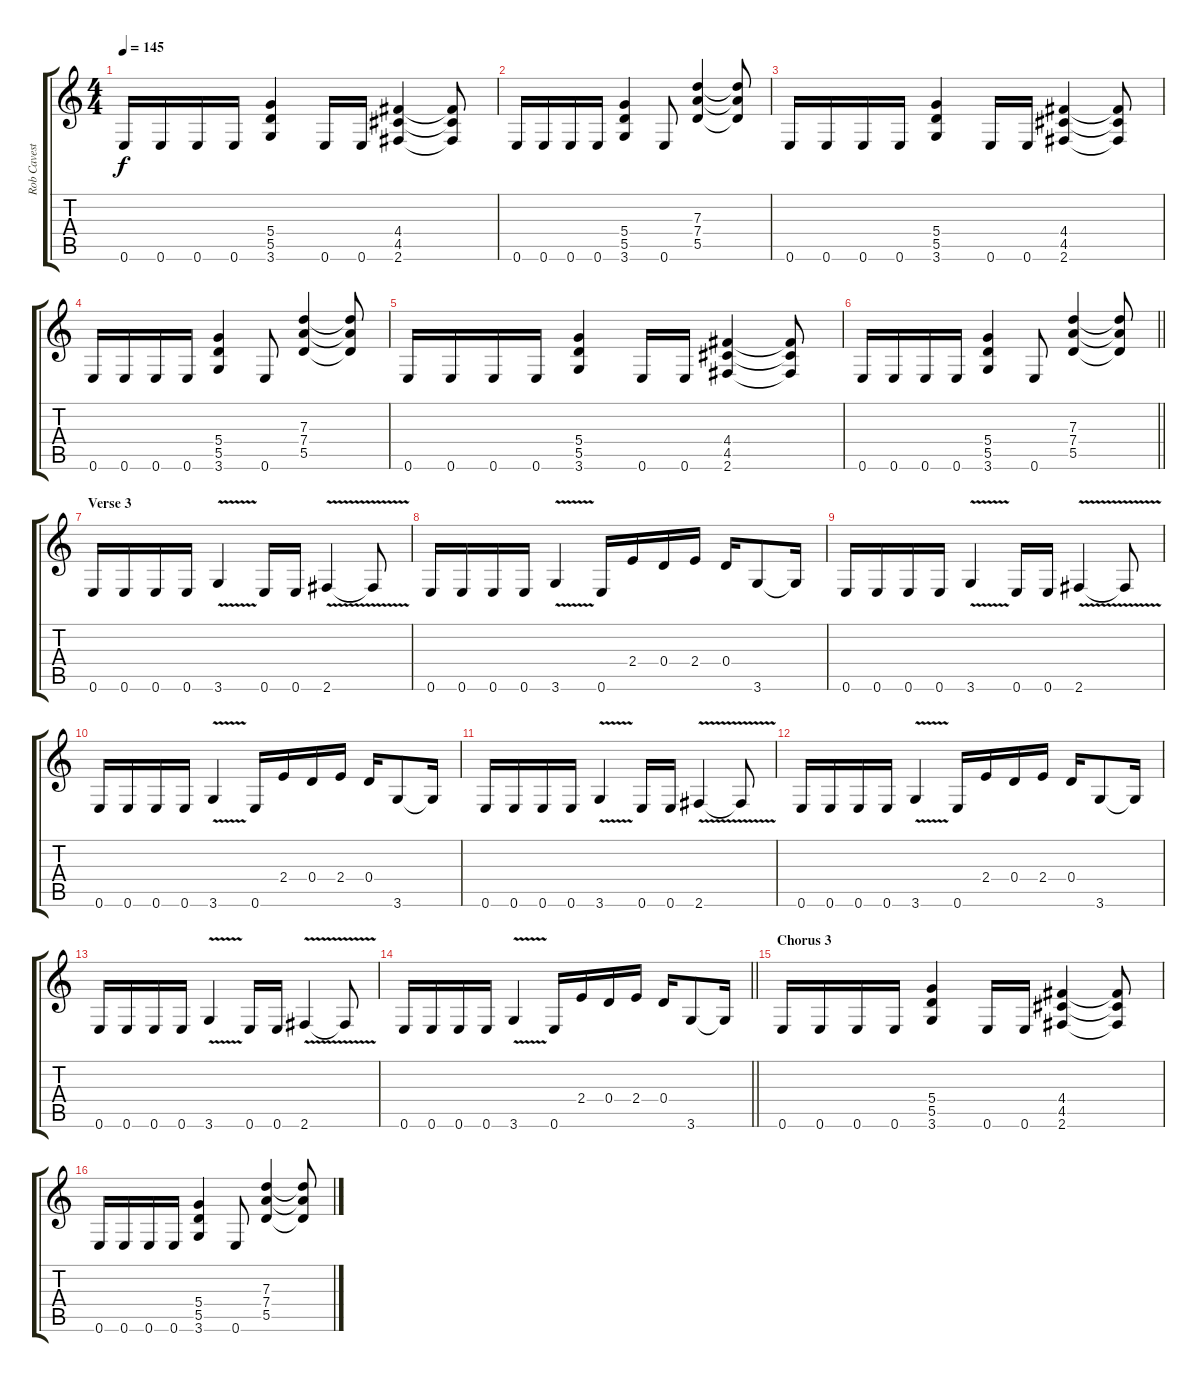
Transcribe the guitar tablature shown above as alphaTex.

\track ("Rob Cavestany" "Rob Cavest") {instrument distortionguitar}
\staff {score tabs}
\tuning (E4 B3 G3 D3 A2 E2) {hide}
\ts (4 4)
\tempo 145
\clef g2
\ks c
0.6.16{dy f} 0.6.16 0.6.16 0.6.16 (5.4 5.5 3.6).4 0.6.16 0.6.16 (4.4 4.5 2.6).4 (4.4{t} 4.5{t} 2.6{t}).8 |
0.6.16 0.6.16 0.6.16 0.6.16 (5.4 5.5 3.6).4 0.6.8 (7.3 7.4 5.5).4 (7.3{t} 7.4{t} 5.5{t}).8 |
0.6.16 0.6.16 0.6.16 0.6.16 (5.4 5.5 3.6).4 0.6.16 0.6.16 (4.4 4.5 2.6).4 (4.4{t} 4.5{t} 2.6{t}).8 |
0.6.16 0.6.16 0.6.16 0.6.16 (5.4 5.5 3.6).4 0.6.8 (7.3 7.4 5.5).4 (7.3{t} 7.4{t} 5.5{t}).8 |
0.6.16 0.6.16 0.6.16 0.6.16 (5.4 5.5 3.6).4 0.6.16 0.6.16 (4.4 4.5 2.6).4 (4.4{t} 4.5{t} 2.6{t}).8 |
\barLineRight lightlight
0.6.16 0.6.16 0.6.16 0.6.16 (5.4 5.5 3.6).4 0.6.8 (7.3 7.4 5.5).4 (7.3{t} 7.4{t} 5.5{t}).8 |
\section ("" "Verse 3")
0.6.16 0.6.16 0.6.16 0.6.16 3.6{v}.4 0.6.16 0.6.16 2.6{v}.4 2.6{t}.8 |
0.6.16 0.6.16 0.6.16 0.6.16 3.6{v}.4 0.6.16 2.4.16 0.4.16 2.4.16 0.4.16 3.6.8 3.6{t}.16 |
0.6.16 0.6.16 0.6.16 0.6.16 3.6{v}.4 0.6.16 0.6.16 2.6{v}.4 2.6{t}.8 |
0.6.16 0.6.16 0.6.16 0.6.16 3.6{v}.4 0.6.16 2.4.16 0.4.16 2.4.16 0.4.16 3.6.8 3.6{t}.16 |
0.6.16 0.6.16 0.6.16 0.6.16 3.6{v}.4 0.6.16 0.6.16 2.6{v}.4 2.6{t}.8 |
0.6.16 0.6.16 0.6.16 0.6.16 3.6{v}.4 0.6.16 2.4.16 0.4.16 2.4.16 0.4.16 3.6.8 3.6{t}.16 |
0.6.16 0.6.16 0.6.16 0.6.16 3.6{v}.4 0.6.16 0.6.16 2.6{v}.4 2.6{t}.8 |
\barLineRight lightlight
0.6.16 0.6.16 0.6.16 0.6.16 3.6{v}.4 0.6.16 2.4.16 0.4.16 2.4.16 0.4.16 3.6.8 3.6{t}.16 |
\section ("" "Chorus 3")
0.6.16 0.6.16 0.6.16 0.6.16 (5.4 5.5 3.6).4 0.6.16 0.6.16 (4.4 4.5 2.6).4 (4.4{t} 4.5{t} 2.6{t}).8 |
0.6.16 0.6.16 0.6.16 0.6.16 (5.4 5.5 3.6).4 0.6.8 (7.3 7.4 5.5).4 (7.3{t} 7.4{t} 5.5{t}).8
